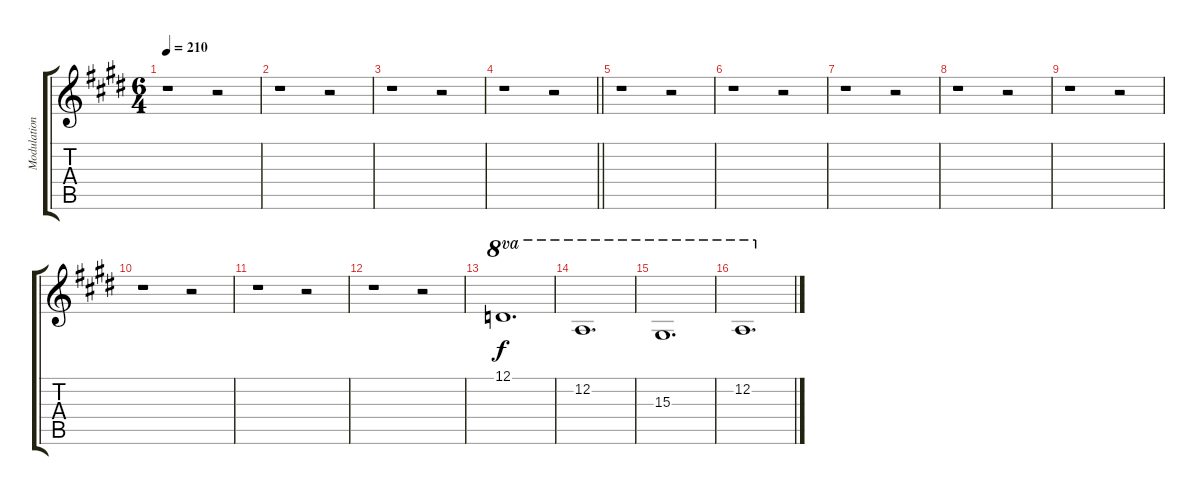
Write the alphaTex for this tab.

\track ("Modulation Delay" "Modulation") {instrument sitar}
\staff {score tabs}
\tuning (D4 A3 F3 C3 G2 D2) {hide}
\ts (6 4)
\tempo 210
\clef g2
\ks c#minor
r.1{dy f} r.2 |
r.1 r.2 |
r.1 r.2 |
\barLineRight lightlight
r.1 r.2 |
\section ("" " ")
r.1 r.2 |
r.1 r.2 |
r.1 r.2 |
r.1 r.2 |
r.1 r.2 |
r.1 r.2 |
r.1 r.2 |
r.1 r.2 |
\ks e
12.1.1{d ot 8va} |
\ks c#minor
12.2.1{d ot 8va} |
15.3.1{d ot 8va} |
12.2.1{d ot 8va}
